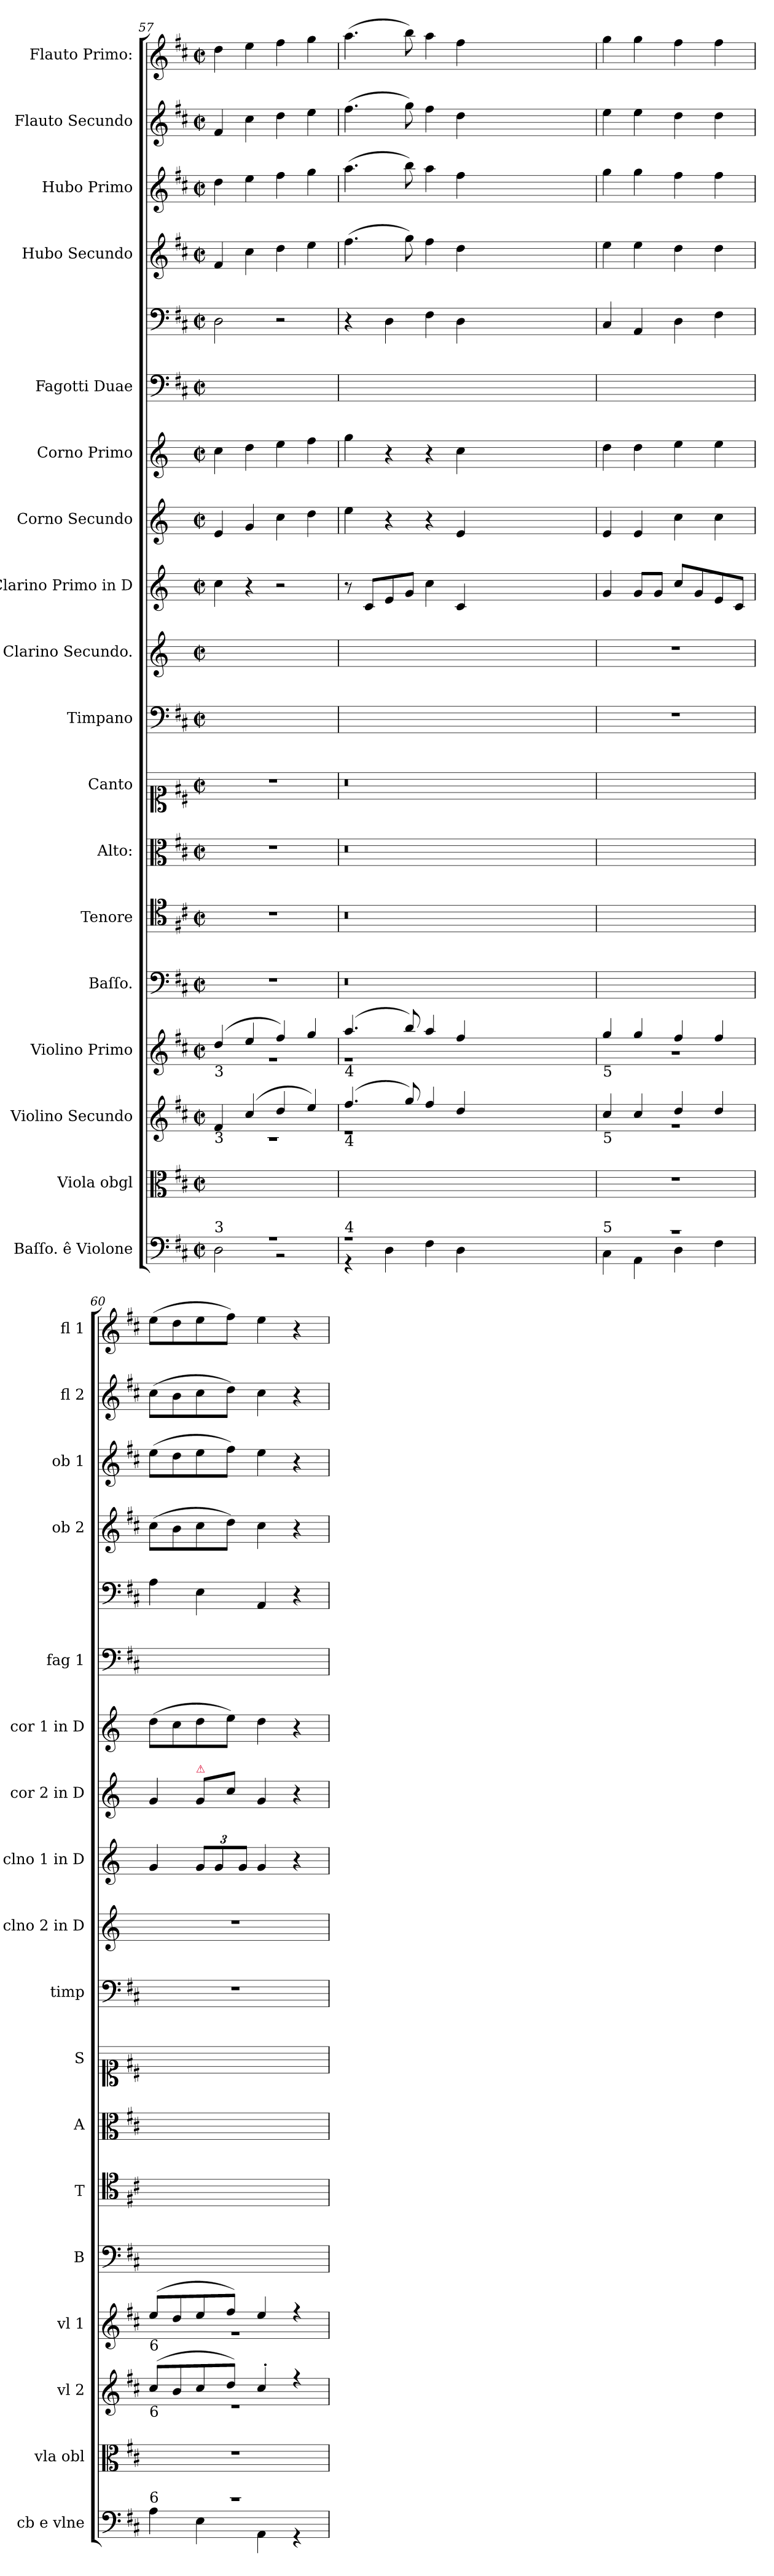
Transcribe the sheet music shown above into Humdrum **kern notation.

**kern	**kern	**kern	**kern	**kern	**kern	**kern	**kern	**kern	**kern	**kern	**kern	**kern	**kern	**kern	**kern	**kern	**kern	**kern
*part18	*part17	*part16	*part15	*part14	*part13	*part12	*part11	*part10	*part9	*part8	*part7	*part6	*part5	*part5	*part4	*part3	*part2	*part1
*staff19	*staff18	*staff17	*staff16	*staff15	*staff14	*staff13	*staff12	*staff11	*staff10	*staff9	*staff8	*staff7	*staff6	*staff5	*staff4	*staff3	*staff2	*staff1
*I"Baſſo. ê Violone	*I"Viola obgl	*I"Violino Secundo	*I"Violino Primo	*I"Baſſo.	*I"Tenore	*I"Alto:	*I"Canto	*I"Timpano	*I"Clarino Secundo.	*I"Clarino Primo in D	*I"Corno Secundo	*I"Corno Primo	*I"Fagotti Duae	*	*I"Hubo Secundo	*I"Hubo Primo	*I"Flauto Secundo	*I"Flauto Primo:
*I'cb e vlne	*I'vla obl	*I'vl 2	*I'vl 1	*I'B	*I'T	*I'A	*I'S	*I'timp	*I'clno 2 in D	*I'clno 1 in D	*I'cor 2 in D	*I'cor 1 in D	*I'fag 1	*	*I'ob 2	*I'ob 1	*I'fl 2	*I'fl 1
*clefF4	*clefC3	*clefG2	*clefG2	*clefF4	*clefC4	*clefC3	*clefC1	*clefF4	*clefG2	*clefG2	*clefG2	*clefG2	*clefF4	*clefF4	*clefG2	*clefG2	*clefG2	*clefG2
*	*	*	*	*	*	*	*	*	*ITrd-1c-2	*ITrd-1c-2	*ITrd6c10	*ITrd6c10	*	*	*	*	*	*
*k[f#c#]	*k[f#c#]	*k[f#c#]	*k[f#c#]	*k[f#c#]	*k[f#c#]	*k[f#c#]	*k[f#c#]	*k[f#c#]	*k[f#c#]	*k[f#c#]	*k[f#c#]	*k[f#c#]	*k[f#c#]	*k[f#c#]	*k[f#c#]	*k[f#c#]	*k[f#c#]	*k[f#c#]
*D:	*D:	*D:	*D:	*D:	*D:	*D:	*D:	*D:	*D:	*D:	*D:	*D:	*D:	*D:	*D:	*D:	*D:	*D:
*M2/2	*M2/2	*M2/2	*M2/2	*M2/2	*M2/2	*M2/2	*M2/2	*M2/2	*M2/2	*M2/2	*M2/2	*M2/2	*M2/2	*M2/2	*M2/2	*M2/2	*M2/2	*M2/2
*met(c|)	*met(c|)	*met(c|)	*met(c|)	*met(c|)	*met(c|)	*met(c|)	*met(c|)	*met(c|)	*met(c|)	*met(c|)	*met(c|)	*met(c|)	*met(c|)	*met(c|)	*met(c|)	*met(c|)	*met(c|)	*met(c|)
=57	=57	=57	=57	=57	=57	=57	=57	=57	=57	=57	=57	=57	=57	=57	=57	=57	=57	=57
*^	*	*^	*^	*	*	*	*	*	*	*	*	*	*	*	*	*	*	*
!	!	!	!	!	!LO:TX:b:t=3	!	!	!	!	!	!	!	!	!	!	!	!	!	!	!	!
!	!	!	!LO:TX:b:t=3	!	!	!	!	!	!	!	!	!	!	!	!	!	!	!	!	!	!
!LO:TX:a:t=3	!	!	!	!	!	!	!	!	!	!	!	!	!	!	!	!	!	!	!	!	!
1r	2D!\	1ryy	4f#!/	1r	(<4dd!/	1r	1r	1r	1r	1r	1ryy	1ryy	4dd\	4F#/	4d\	2D\yy	2D\	4f#/	4dd\	4f#/	4dd\
.	.	.	(<4cc#!/	.	4ee!/	.	.	.	.	.	.	.	4r	4A/	4e\	.	.	4cc#\	4ee\	4cc#\	4ee\
.	2r	.	4dd!/	.	4ff#!/)	.	.	.	.	.	.	.	2r	4d\	4f#\	2ryy	2r	4dd\	4ff#\	4dd\	4ff#\
.	.	.	4ee!/)	.	4gg!/	.	.	.	.	.	.	.	.	4e\	4g\	.	.	4ee\	4gg\	4ee\	4gg\
=58	=58	=58	=58	=58	=58	=58	=58	=58	=58	=58	=58	=58	=58	=58	=58	=58	=58	=58	=58	=58	=58
!	!	!	!	!	!LO:TX:b:t=4	!	!	!	!	!	!	!	!	!	!	!	!	!	!	!	!
!	!	!	!LO:TX:b:t=4	!	!	!	!	!	!	!	!	!	!	!	!	!	!	!	!	!	!
!LO:TX:a:t=4	!	!	!	!	!	!	!	!	!	!	!	!	!	!	!	!	!	!	!	!	!
1r	4r	0.ryy	(<4.ff#!/	1r	(<4.aa!/	1r	0.r	0.r	0.r	0.r	0.ryy	0.ryy	8r	4f#\	4a\	4ryy	4r	(4.ff#\	(4.aa\	(4.ff#\	(4.aa\
.	.	.	.	.	.	.	.	.	.	.	.	.	8d/L	.	.	.	.	.	.	.	.
.	4D!\	.	.	.	.	.	.	.	.	.	.	.	8f#/	4r	4r	4D\yy	4D\	.	.	.	.
.	.	.	8gg!/)	.	8bb!/)	.	.	.	.	.	.	.	8a/J	.	.	.	.	8gg\)	8bb\)	8gg\)	8bb\)
.	4F#!\	.	4ff#!/	.	4aa!/	.	.	.	.	.	.	.	4dd\	4r	4r	4F#\yy	4F#\	4ff#\	4aa\	4ff#\	4aa\
.	4D!\	.	4dd!/	.	4ff#!/	.	.	.	.	.	.	.	4d/	4F#/	4d\	4D\yy	4D\	4dd\	4ff#\	4dd\	4ff#\
0ryy	0ryy	.	0ryy	0ryy	0ryy	0ryy	.	.	.	.	.	.	0ryy	0ryy	0ryy	0ryy	0ryy	0ryy	0ryy	0ryy	0ryy
=59	=59	=59	=59	=59	=59	=59	=59	=59	=59	=59	=59	=59	=59	=59	=59	=59	=59	=59	=59	=59	=59
!	!	!	!	!	!LO:TX:b:t=5	!	!	!	!	!	!	!	!	!	!	!	!	!	!	!	!
!	!	!	!LO:TX:b:t=5	!	!	!	!	!	!	!	!	!	!	!	!	!	!	!	!	!	!
!LO:TX:a:t=5	!	!	!	!	!	!	!	!	!	!	!	!	!	!	!	!	!	!	!	!	!
1r	4C#!\	1r	4cc#!/	1r	4gg!/	1r	1ryy	1ryy	1ryy	1ryy	1r	1r	4a/	4F#/	4e\	4C#/yy	4C#/	4ee\	4gg\	4ee\	4gg\
.	4AA!\	.	4cc#!/	.	4gg!/	.	.	.	.	.	.	.	8a/L	4F#/	4e\	4AA/yy	4AA/	4ee\	4gg\	4ee\	4gg\
.	.	.	.	.	.	.	.	.	.	.	.	.	8a/J	.	.	.	.	.	.	.	.
.	4D!\	.	4dd!/	.	4ff#!/	.	.	.	.	.	.	.	8dd/L	4d\	4f#\	4D\yy	4D\	4dd\	4ff#\	4dd\	4ff#\
.	.	.	.	.	.	.	.	.	.	.	.	.	8a/	.	.	.	.	.	.	.	.
.	4F#!\	.	4dd!/	.	4ff#!/	.	.	.	.	.	.	.	8f#/	4d\	4f#\	4F#\yy	4F#\	4dd\	4ff#\	4dd\	4ff#\
.	.	.	.	.	.	.	.	.	.	.	.	.	8d/J	.	.	.	.	.	.	.	.
=60	=60	=60	=60	=60	=60	=60	=60	=60	=60	=60	=60	=60	=60	=60	=60	=60	=60	=60	=60	=60	=60
!	!	!	!	!	!LO:TX:b:t=6	!	!	!	!	!	!	!	!	!	!	!	!	!	!	!	!
!	!	!	!LO:TX:b:t=6	!	!	!	!	!	!	!	!	!	!	!	!	!	!	!	!	!	!
!LO:TX:a:t=6	!	!	!	!	!	!	!	!	!	!	!	!	!	!	!	!	!	!	!	!	!
1r	4A!\	1r	(<8cc#!/L	1r	(<8ee!/L	1r	1ryy	1ryy	1ryy	1ryy	1r	1r	4a/	4A/	(8e\L	4A\yy	4A\	(8cc#\L	(8ee\L	(8cc#\L	(8ee\L
.	.	.	8b!/	.	8dd!/	.	.	.	.	.	.	.	.	.	8d\	.	.	8b\	8dd\	8b\	8dd\
!	!	!	!	!	!	!	!	!	!	!	!	!	!	!LO:TX:a:color=crimson:t=⚠	!	!	!	!	!	!	!
.	4E!\	.	8cc#!/	.	8ee!/	.	.	.	.	.	.	.	12a/L	8A/L	8e\	4E\yy	4E\	8cc#\	8ee\	8cc#\	8ee\
.	.	.	.	.	.	.	.	.	.	.	.	.	12a/	.	.	.	.	.	.	.	.
.	.	.	8dd!/J)	.	8ff#!/J)	.	.	.	.	.	.	.	.	8d\J	8f#\J)	.	.	8dd\J)	8ff#\J)	8dd\J)	8ff#\J)
.	.	.	.	.	.	.	.	.	.	.	.	.	12a/J	.	.	.	.	.	.	.	.
.	4AA!\	.	4cc#'!/	.	4ee!/	.	.	.	.	.	.	.	4a/	4A/	4e\	4AA/yy	4AA/	4cc#\	4ee\	4cc#\	4ee\
.	4r	.	4r	.	4r	.	.	.	.	.	.	.	4r	4r	4r	4ryy	4r	4r	4r	4r	4r
*	*	*	*v	*v	*	*	*	*	*	*	*	*	*	*	*	*	*	*	*	*	*
*v	*v	*	*	*v	*v	*	*	*	*	*	*	*	*	*	*	*	*	*	*	*
=	=	=	=	=	=	=	=	=	=	=	=	=	=	=	=	=	=	=
*-	*-	*-	*-	*-	*-	*-	*-	*-	*-	*-	*-	*-	*-	*-	*-	*-	*-	*-
